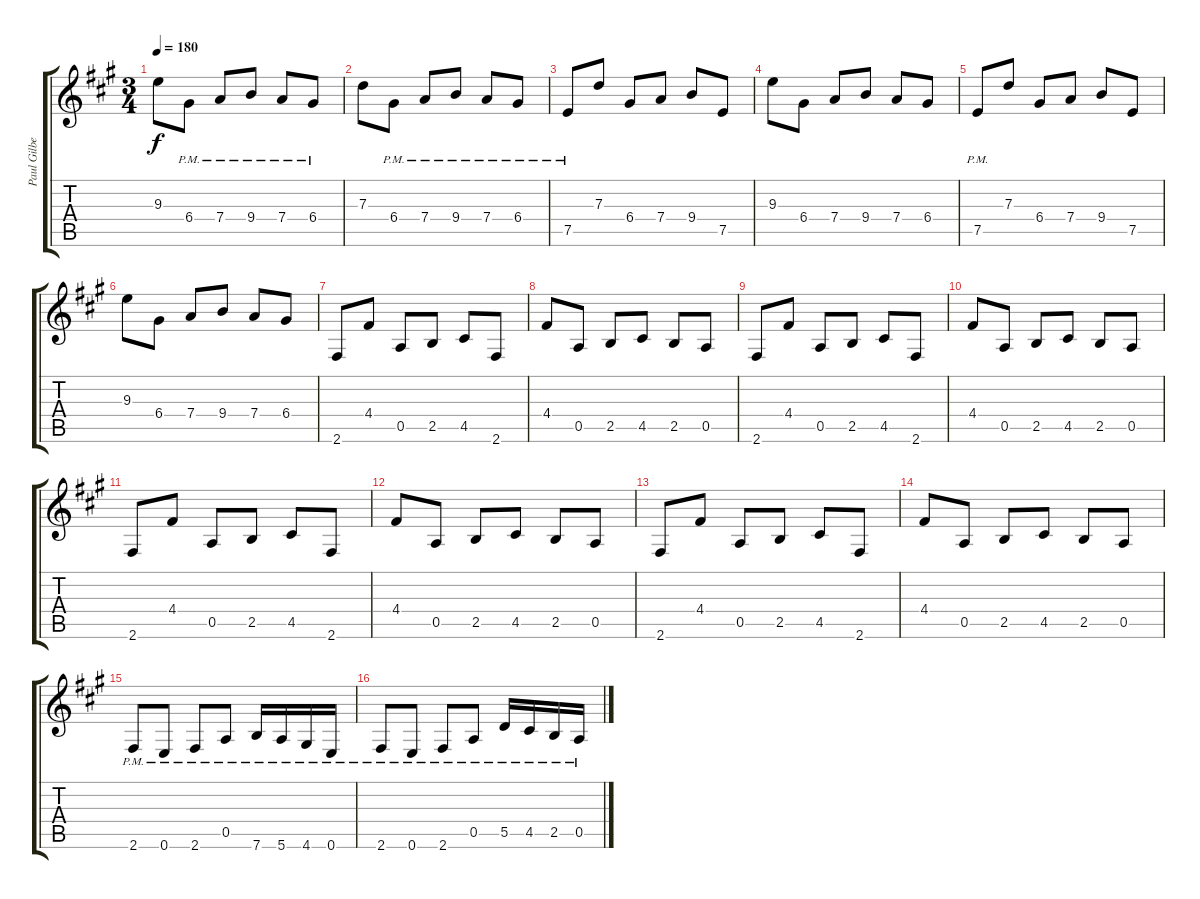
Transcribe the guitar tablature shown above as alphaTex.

\track ("Paul Gilbert" "Paul Gilbe") {instrument overdrivenguitar}
\staff {score tabs}
\tuning (E4 B3 G3 D3 A2 E2) {hide}
\ts (3 4)
\tempo 180
\clef g2
\ks a
9.3.8{dy f} 6.4{pm}.8 7.4{pm}.8 9.4{pm}.8 7.4{pm}.8 6.4{pm}.8 |
7.3.8 6.4{pm}.8 7.4{pm}.8 9.4{pm}.8 7.4{pm}.8 6.4{pm}.8 |
7.5{pm}.8 7.3.8 6.4.8 7.4.8 9.4.8 7.5.8 |
9.3.8 6.4.8 7.4.8 9.4.8 7.4.8 6.4.8 |
7.5{pm}.8 7.3.8 6.4.8 7.4.8 9.4.8 7.5.8 |
9.3.8 6.4.8 7.4.8 9.4.8 7.4.8 6.4.8 |
2.6.8 4.4.8 0.5.8 2.5.8 4.5.8 2.6.8 |
4.4.8 0.5.8 2.5.8 4.5.8 2.5.8 0.5.8 |
2.6.8 4.4.8 0.5.8 2.5.8 4.5.8 2.6.8 |
4.4.8 0.5.8 2.5.8 4.5.8 2.5.8 0.5.8 |
2.6.8 4.4.8 0.5.8 2.5.8 4.5.8 2.6.8 |
4.4.8 0.5.8 2.5.8 4.5.8 2.5.8 0.5.8 |
2.6.8 4.4.8 0.5.8 2.5.8 4.5.8 2.6.8 |
4.4.8 0.5.8 2.5.8 4.5.8 2.5.8 0.5.8 |
2.6{pm}.8 0.6{pm}.8 2.6{pm}.8 0.5{pm}.8 7.6{pm}.16 5.6{pm}.16 4.6{pm}.16 0.6{pm}.16 |
2.6{pm}.8 0.6{pm}.8 2.6{pm}.8 0.5{pm}.8 5.5{pm}.16 4.5{pm}.16 2.5{pm}.16 0.5{pm}.16
